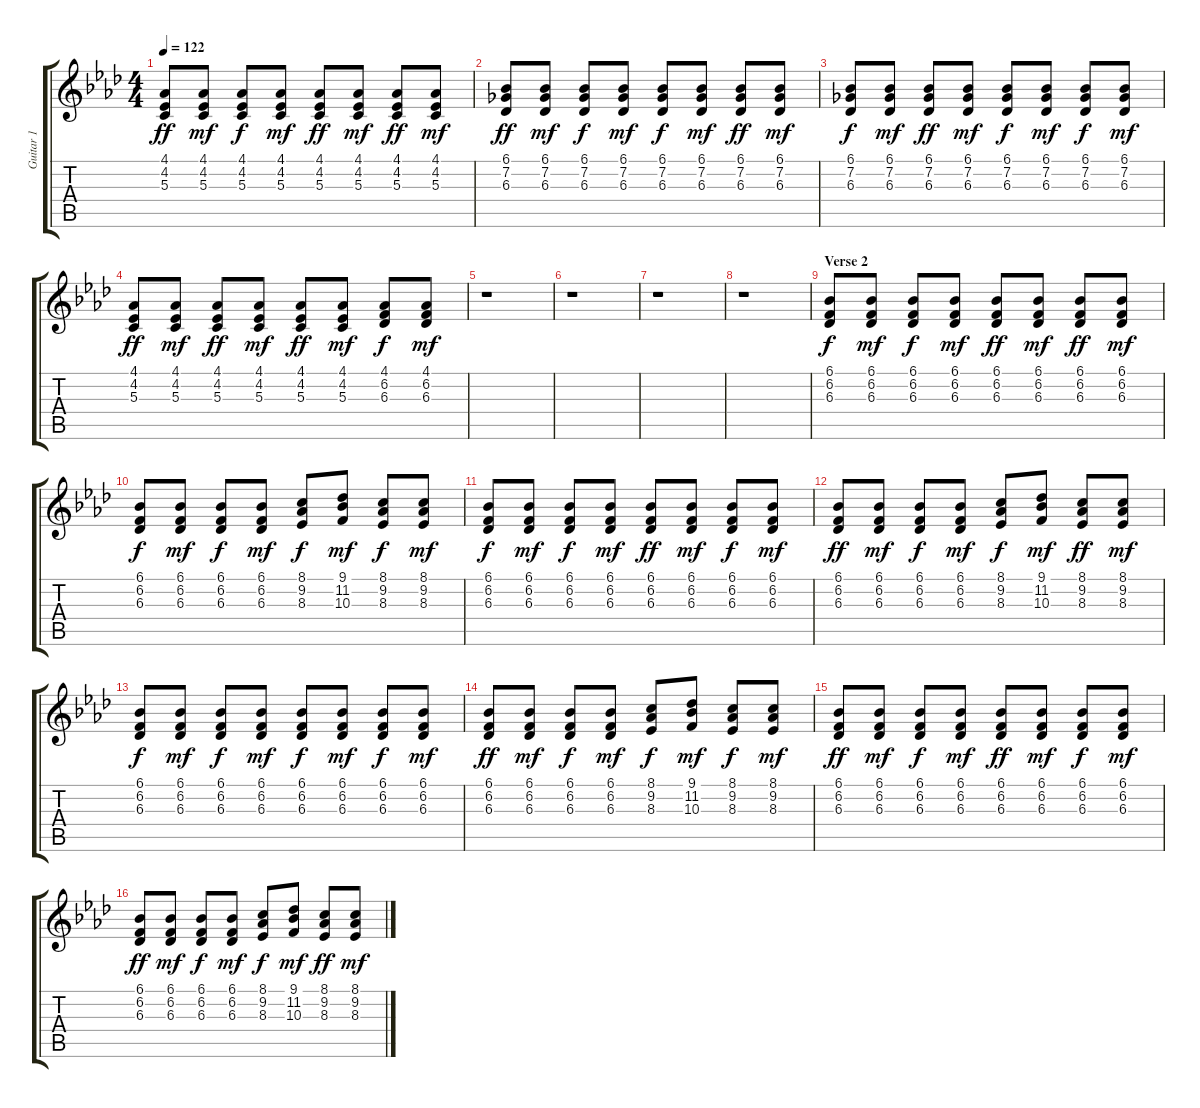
\track ("Guitar 1" "Guitar 1") {instrument lead1square}
\staff {score tabs}
\tuning (E4 B3 G3 D3 A2 E2) {hide}
\ts (4 4)
\tempo 122
\clef g2
\ks ab
(4.1 4.2 5.3).8{dy ff} (4.1 4.2 5.3).8{dy mf} (4.1 4.2 5.3).8{dy f} (4.1 4.2 5.3).8{dy mf} (4.1 4.2 5.3).8{dy ff} (4.1 4.2 5.3).8{dy mf} (4.1 4.2 5.3).8{dy ff} (4.1 4.2 5.3).8{dy mf} |
(6.1 7.2 6.3).8{dy ff} (6.1 7.2 6.3).8{dy mf} (6.1 7.2 6.3).8{dy f} (6.1 7.2 6.3).8{dy mf} (6.1 7.2 6.3).8{dy f} (6.1 7.2 6.3).8{dy mf} (6.1 7.2 6.3).8{dy ff} (6.1 7.2 6.3).8{dy mf} |
(6.1 7.2 6.3).8{dy f} (6.1 7.2 6.3).8{dy mf} (6.1 7.2 6.3).8{dy ff} (6.1 7.2 6.3).8{dy mf} (6.1 7.2 6.3).8{dy f} (6.1 7.2 6.3).8{dy mf} (6.1 7.2 6.3).8{dy f} (6.1 7.2 6.3).8{dy mf} |
(4.1 4.2 5.3).8{dy ff} (4.1 4.2 5.3).8{dy mf} (4.1 4.2 5.3).8{dy ff} (4.1 4.2 5.3).8{dy mf} (4.1 4.2 5.3).8{dy ff} (4.1 4.2 5.3).8{dy mf} (4.1 6.2 6.3).8{dy f} (4.1 6.2 6.3).8{dy mf} |
r.1 |
r.1 |
r.1 |
r.1 |
\section ("" "Verse 2")
(6.1 6.2 6.3).8{dy f} (6.1 6.2 6.3).8{dy mf} (6.1 6.2 6.3).8{dy f} (6.1 6.2 6.3).8{dy mf} (6.1 6.2 6.3).8{dy ff} (6.1 6.2 6.3).8{dy mf} (6.1 6.2 6.3).8{dy ff} (6.1 6.2 6.3).8{dy mf} |
(6.1 6.2 6.3).8{dy f} (6.1 6.2 6.3).8{dy mf} (6.1 6.2 6.3).8{dy f} (6.1 6.2 6.3).8{dy mf} (8.1 9.2 8.3).8{dy f} (9.1 11.2 10.3).8{dy mf} (8.1 9.2 8.3).8{dy f} (8.1 9.2 8.3).8{dy mf} |
(6.1 6.2 6.3).8{dy f} (6.1 6.2 6.3).8{dy mf} (6.1 6.2 6.3).8{dy f} (6.1 6.2 6.3).8{dy mf} (6.1 6.2 6.3).8{dy ff} (6.1 6.2 6.3).8{dy mf} (6.1 6.2 6.3).8{dy f} (6.1 6.2 6.3).8{dy mf} |
(6.1 6.2 6.3).8{dy ff} (6.1 6.2 6.3).8{dy mf} (6.1 6.2 6.3).8{dy f} (6.1 6.2 6.3).8{dy mf} (8.1 9.2 8.3).8{dy f} (9.1 11.2 10.3).8{dy mf} (8.1 9.2 8.3).8{dy ff} (8.1 9.2 8.3).8{dy mf} |
(6.1 6.2 6.3).8{dy f} (6.1 6.2 6.3).8{dy mf} (6.1 6.2 6.3).8{dy f} (6.1 6.2 6.3).8{dy mf} (6.1 6.2 6.3).8{dy f} (6.1 6.2 6.3).8{dy mf} (6.1 6.2 6.3).8{dy f} (6.1 6.2 6.3).8{dy mf} |
(6.1 6.2 6.3).8{dy ff} (6.1 6.2 6.3).8{dy mf} (6.1 6.2 6.3).8{dy f} (6.1 6.2 6.3).8{dy mf} (8.1 9.2 8.3).8{dy f} (9.1 11.2 10.3).8{dy mf} (8.1 9.2 8.3).8{dy f} (8.1 9.2 8.3).8{dy mf} |
(6.1 6.2 6.3).8{dy ff} (6.1 6.2 6.3).8{dy mf} (6.1 6.2 6.3).8{dy f} (6.1 6.2 6.3).8{dy mf} (6.1 6.2 6.3).8{dy ff} (6.1 6.2 6.3).8{dy mf} (6.1 6.2 6.3).8{dy f} (6.1 6.2 6.3).8{dy mf} |
(6.1 6.2 6.3).8{dy ff} (6.1 6.2 6.3).8{dy mf} (6.1 6.2 6.3).8{dy f} (6.1 6.2 6.3).8{dy mf} (8.1 9.2 8.3).8{dy f} (9.1 11.2 10.3).8{dy mf} (8.1 9.2 8.3).8{dy ff} (8.1 9.2 8.3).8{dy mf}
